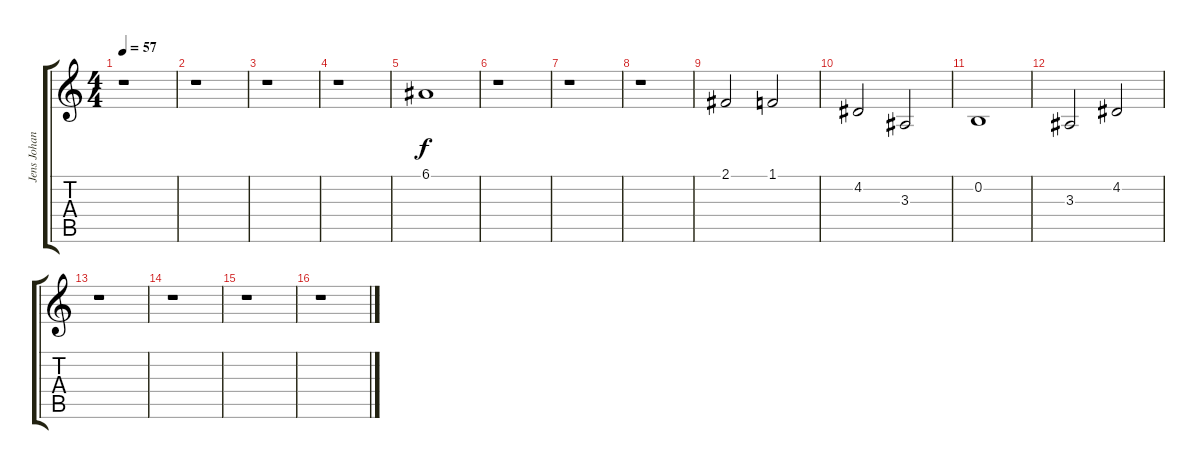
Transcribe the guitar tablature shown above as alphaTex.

\track ("Jens Johansson" "Jens Johan") {instrument stringensemble1}
\staff {score tabs}
\tuning (E4 B3 G3 D3 A2 E2) {hide}
\ts (4 4)
\tempo 57
\clef g2
\ks c
r.1{dy f} |
r.1 |
r.1 |
r.1 |
6.1.1 |
r.1 |
r.1 |
r.1 |
2.1.2 1.1.2 |
4.2.2 3.3.2 |
0.2.1 |
3.3.2 4.2.2 |
r.1 |
r.1 |
r.1 |
r.1
